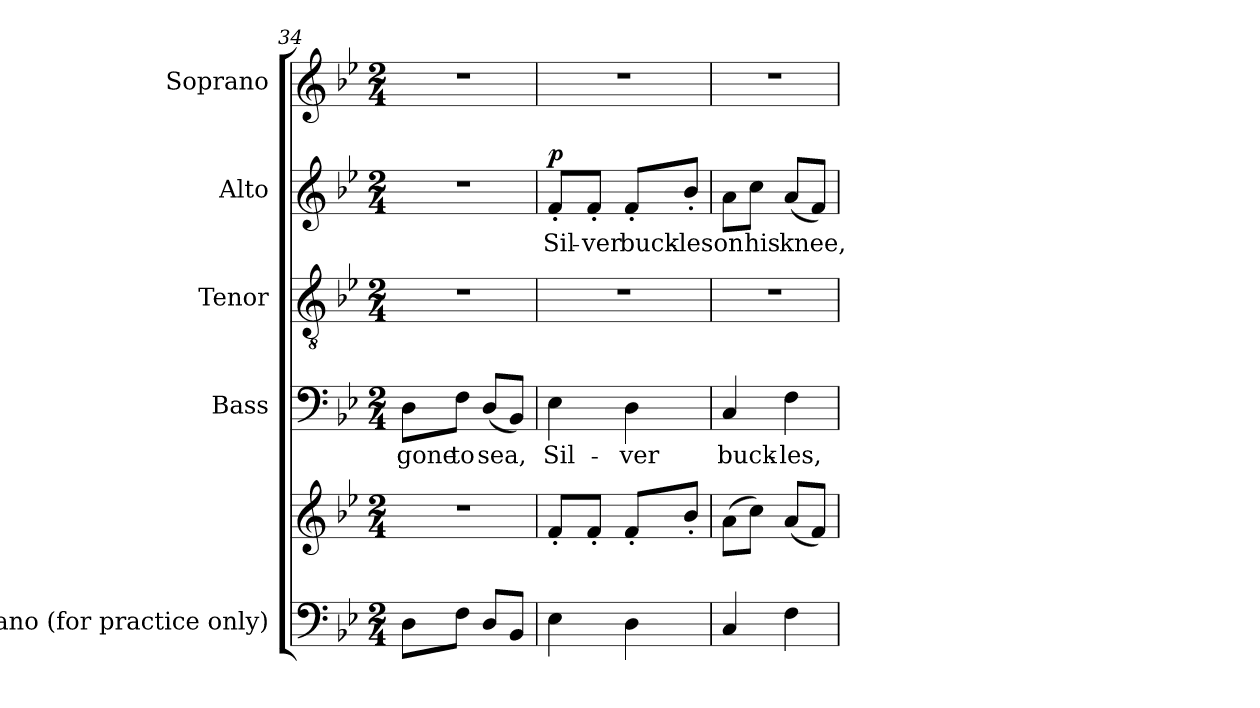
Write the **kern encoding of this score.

**kern	**kern	**kern	**text	**kern	**kern	**text	**dynam	**kern
*part5	*part5	*part4	*part4	*part3	*part2	*part2	*part2	*part1
*staff6	*staff5	*staff4	*staff4	*staff3	*staff2	*staff2	*staff2	*staff1
*I"Piano (for practice only)	*	*I"Bass	*	*I"Tenor	*I"Alto	*	*	*I"Soprano
*I'Pno.	*	*I'B.	*	*I'T.	*I'A.	*	*	*I'S.
*clefF4	*clefG2	*clefF4	*	*clefGv2	*clefG2	*	*	*clefG2
*	*	*	*	*ITrd7c12	*	*	*	*
*k[b-e-]	*k[b-e-]	*k[b-e-]	*	*k[b-e-]	*k[b-e-]	*	*	*k[b-e-]
*B-:	*B-:	*B-:	*	*B-:	*B-:	*	*	*B-:
*M2/4	*M2/4	*M2/4	*	*M2/4	*M2/4	*	*	*M2/4
=34	=34	=34	=34	=34	=34	=34	=34	=34
!	!LO:N:vis=1	!	!	!	!	!	!	!
!	!	!	!LO:LY:b:color=#000000	!LO:N:vis=1	!LO:N:vis=1	!	!	!LO:N:vis=1
8Di\L	2r	8Di\L	gone	2r	2r	.	.	2r
!	!	!	!LO:LY:b:color=#000000	!	!	!	!	!
8Fi\J	.	8Fi\J	to	.	.	.	.	.
!	!	!	!LO:LY:b:color=#000000	!	!	!	!	!
8Di/L	.	(8Di/L	sea,	.	.	.	.	.
8BB-i/J	.	8BB-i/J)	.	.	.	.	.	.
!!LO:PB:g=z
=35	=35	=35	=35	=35	=35	=35	=35	=35
!	!	!	!LO:LY:b:color=#000000	!LO:N:vis=1	!	!	!	!
!	!	!	!	!	!	!LO:LY:b:color=#000000	!	!LO:N:vis=1
4E-i\	8f'i/L	4E-i\	Sil-	2r	8f'i/L	Sil-	p	2r
!	!	!	!	!	!	!LO:LY:b:color=#000000	!	!
.	8f'i/J	.	.	.	8f'i/J	-ver	.	.
!	!	!	!LO:LY:b:color=#000000	!	!	!	!	!
!	!	!	!	!	!	!LO:LY:b:color=#000000	!	!
4Di\	8f'i/L	4Di\	-ver	.	8f'i/L	buck-	.	.
!	!	!	!	!	!	!LO:LY:b:color=#000000	!	!
.	8b-'i/J	.	.	.	8b-'i/J	-les	.	.
=36	=36	=36	=36	=36	=36	=36	=36	=36
!	!	!	!LO:LY:b:color=#000000	!LO:N:vis=1	!	!	!	!
!	!	!	!	!	!	!LO:LY:b:color=#000000	!	!LO:N:vis=1
4Ci/	(8ai\L	4Ci/	buck-	2r	8ai\L	on	.	2r
!	!	!	!	!	!	!LO:LY:b:color=#000000	!	!
.	8cci\J)	.	.	.	8cci\J	his	.	.
!	!	!	!LO:LY:b:color=#000000	!	!	!	!	!
!	!	!	!	!	!	!LO:LY:b:color=#000000	!	!
4Fi\	(8ai/L	4Fi\	-les,	.	(8ai/L	knee,	.	.
.	8fi/J)	.	.	.	8fi/J)	.	.	.
=	=	=	=	=	=	=	=	=
*-	*-	*-	*-	*-	*-	*-	*-	*-
